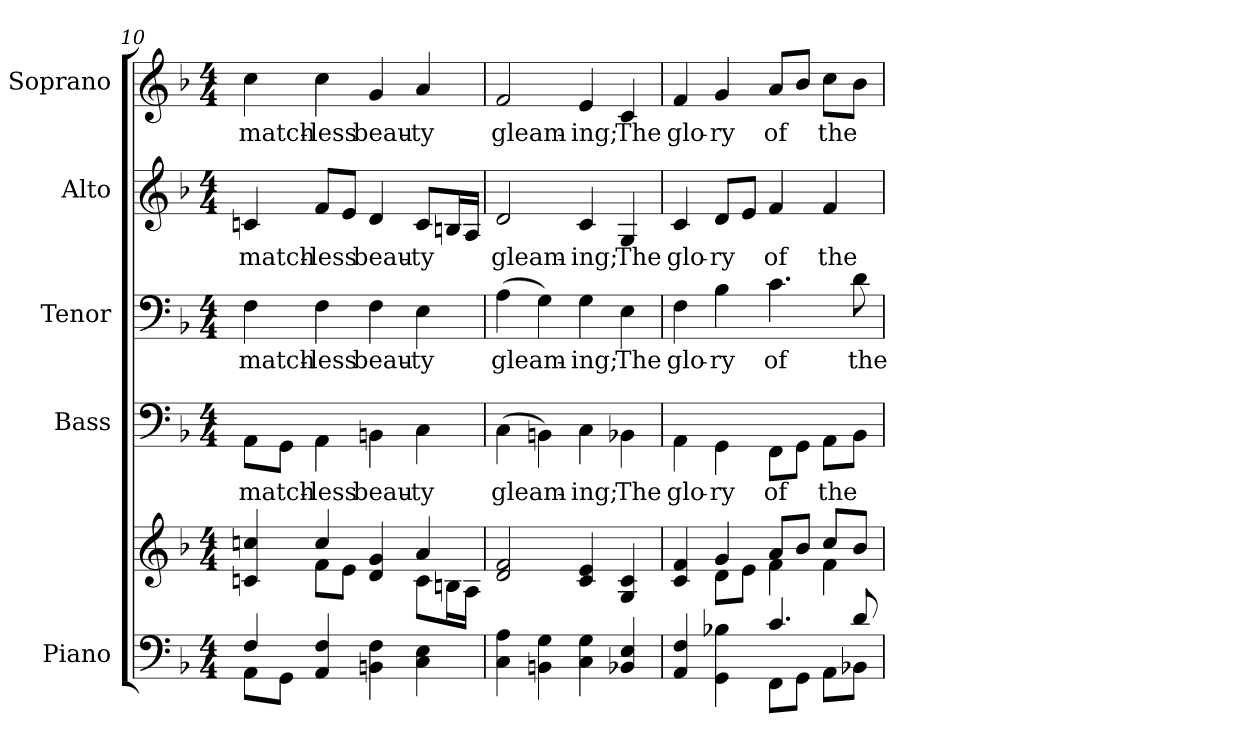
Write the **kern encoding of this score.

**kern	**kern	**kern	**text	**kern	**text	**kern	**text	**kern	**text
*part5	*part5	*part4	*part4	*part3	*part3	*part2	*part2	*part1	*part1
*staff6	*staff5	*staff4	*staff4	*staff3	*staff3	*staff2	*staff2	*staff1	*staff1
*I"Piano	*	*I"Bass	*	*I"Tenor	*	*I"Alto	*	*I"Soprano	*
*I'Pno.	*	*I'B.	*	*I'T.	*	*I'A.	*	*I'S.	*
!!LO:PB:g=z
*clefF4	*clefG2	*clefF4	*	*clefF4	*	*clefG2	*	*clefG2	*
*k[b-]	*k[b-]	*k[b-]	*	*k[b-]	*	*k[b-]	*	*k[b-]	*
*F:	*F:	*F:	*	*F:	*	*F:	*	*F:	*
*M4/4	*M4/4	*M4/4	*	*M4/4	*	*M4/4	*	*M4/4	*
=10	=10	=10	=10	=10	=10	=10	=10	=10	=10
*^	*^	*	*	*	*	*	*	*	*
!	!	!	!	!	!LO:LY:b:color=#000000	!	!	!	!	!	!
!	!	!	!	!	!	!	!LO:LY:b:color=#000000	!	!	!	!
!	!	!	!	!	!	!	!	!	!LO:LY:b:color=#000000	!	!
!	!	!	!	!	!	!	!	!	!	!	!LO:LY:b:color=#000000
4Fi/	8AAi\L	4cni/ 4ccni	4ryy	8AAi\L	match-	4Fi\	match-	4cni/	match-	4cci\	match-
.	8GGi\J	.	.	8GGi\J	.	.	.	.	.	.	.
!	!	!	!	!	!LO:LY:b:color=#000000	!	!	!	!	!	!
!	!	!	!	!	!	!	!LO:LY:b:color=#000000	!	!	!	!
!	!	!	!	!	!	!	!	!	!LO:LY:b:color=#000000	!	!
!	!	!	!	!	!	!	!	!	!	!	!LO:LY:b:color=#000000
4AAi/ 4Fi	4ryy	4cci/	8fi\L	4AAi\	-less	4Fi\	-less	8fi/L	-less	4cci\	-less
.	.	.	8ei\J	.	.	.	.	8ei/J	.	.	.
!	!	!	!	!	!LO:LY:b:color=#000000	!	!	!	!	!	!
!	!	!	!	!	!	!	!LO:LY:b:color=#000000	!	!	!	!
!	!	!	!	!	!	!	!	!	!LO:LY:b:color=#000000	!	!
!	!	!	!	!	!	!	!	!	!	!	!LO:LY:b:color=#000000
4BBni\ 4Fi	2ryy	4di/ 4gi	4ryy	4BBni\	beau-	4Fi\	beau-	4di/	beau-	4gi/	beau-
!	!	!	!	!	!LO:LY:b:color=#000000	!	!	!	!	!	!
!	!	!	!	!	!	!	!LO:LY:b:color=#000000	!	!	!	!
!	!	!	!	!	!	!	!	!	!LO:LY:b:color=#000000	!	!
!	!	!	!	!	!	!	!	!	!	!	!LO:LY:b:color=#000000
4Ci\ 4Ei	.	4ai/	8ci\L	4Ci\	-ty	4Ei\	-ty	8ci/L	-ty	4ai/	-ty
.	.	.	16Bni\L	.	.	.	.	16Bni/L	.	.	.
.	.	.	16Ai\JJ	.	.	.	.	16Ai/JJ	.	.	.
*v	*v	*	*	*	*	*	*	*	*	*	*
*	*v	*v	*	*	*	*	*	*	*	*
=11	=11	=11	=11	=11	=11	=11	=11	=11	=11
*	*^	*	*	*	*	*	*	*	*
!	!	!	!	!LO:LY:b:color=#000000	!	!	!	!	!	!
*	*v	*v	*	*	*	*	*	*	*	*
*	*^	*	*	*	*	*	*	*	*
!	!	!	!	!	!	!LO:LY:b:color=#000000	!	!	!	!
*	*v	*v	*	*	*	*	*	*	*	*
*	*^	*	*	*	*	*	*	*	*
!	!	!	!	!	!	!	!	!LO:LY:b:color=#000000	!	!
*	*v	*v	*	*	*	*	*	*	*	*
*	*^	*	*	*	*	*	*	*	*
!	!	!	!	!	!	!	!	!	!	!LO:LY:b:color=#000000
*	*v	*v	*	*	*	*	*	*	*	*
4Ci\ 4Ai	2di/ 2fi	(4Ci\	gleam-	(4Ai\	gleam-	2di/	gleam-	2fi/	gleam-
4BBni\ 4Gi	.	4BBni\)	.	4Gi\)	.	.	.	.	.
!	!	!	!LO:LY:b:color=#000000	!	!	!	!	!	!
!	!	!	!	!	!LO:LY:b:color=#000000	!	!	!	!
!	!	!	!	!	!	!	!LO:LY:b:color=#000000	!	!
!	!	!	!	!	!	!	!	!	!LO:LY:b:color=#000000
4Ci\ 4Gi	4ci/ 4ei	4Ci\	-ing;	4Gi\	-ing;	4ci/	-ing;	4ei/	-ing;
!	!	!	!LO:LY:b:color=#000000	!	!	!	!	!	!
!	!	!	!	!	!LO:LY:b:color=#000000	!	!	!	!
!	!	!	!	!	!	!	!LO:LY:b:color=#000000	!	!
!	!	!	!	!	!	!	!	!	!LO:LY:b:color=#000000
4BB-Xi/ 4Ei	4Gi/ 4ci	4BB-Xi\	The	4Ei\	The	4Gi/	The	4ci/	The
!!LO:PB:g=z
=12	=12	=12	=12	=12	=12	=12	=12	=12	=12
*^	*^	*	*	*	*	*	*	*	*
!	!	!	!	!	!LO:LY:b:color=#000000	!	!	!	!	!	!
!	!	!	!	!	!	!	!LO:LY:b:color=#000000	!	!	!	!
!	!	!	!	!	!	!	!	!	!LO:LY:b:color=#000000	!	!
!	!	!	!	!	!	!	!	!	!	!	!LO:LY:b:color=#000000
4AAi/ 4Fi	2ryy	4ci/ 4fi	4ryy	4AAi\	glo-	4Fi\	glo-	4ci/	glo-	4fi/	glo-
!	!	!	!	!	!LO:LY:b:color=#000000	!	!	!	!	!	!
!	!	!	!	!	!	!	!LO:LY:b:color=#000000	!	!	!	!
!	!	!	!	!	!	!	!	!	!LO:LY:b:color=#000000	!	!
!	!	!	!	!	!	!	!	!	!	!	!LO:LY:b:color=#000000
4GGi\ 4B-Xi	.	4gi/	8di\L	4GGi\	-ry	4B-i\	-ry	8di/L	-ry	4gi/	-ry
.	.	.	8ei\J	.	.	.	.	8ei/J	.	.	.
!	!	!	!	!	!LO:LY:b:color=#000000	!	!	!	!	!	!
!	!	!	!	!	!	!	!LO:LY:b:color=#000000	!	!	!	!
!	!	!	!	!	!	!	!	!	!LO:LY:b:color=#000000	!	!
!	!	!	!	!	!	!	!	!	!	!	!LO:LY:b:color=#000000
4.ci/	8FFi\L	8ai/L	4fi\	8FFi\L	of	4.ci\	of	4fi/	of	8ai/L	of
.	8GGi\J	8b-i/J	.	8GGi\J	.	.	.	.	.	8b-i/J	.
!	!	!	!	!	!LO:LY:b:color=#000000	!	!	!	!	!	!
!	!	!	!	!	!	!	!	!	!LO:LY:b:color=#000000	!	!
!	!	!	!	!	!	!	!	!	!	!	!LO:LY:b:color=#000000
.	8AAi\L	8cci/L	4fi\	8AAi\L	the	.	.	4fi/	the	8cci\L	the
!	!	!	!	!	!	!	!LO:LY:b:color=#000000	!	!	!	!
8di/	8BB-Xi\J	8b-i/J	.	8BB-i\J	.	8di\	the	.	.	8b-i\J	.
*v	*v	*	*	*	*	*	*	*	*	*	*
*	*v	*v	*	*	*	*	*	*	*	*
=	=	=	=	=	=	=	=	=	=
*-	*-	*-	*-	*-	*-	*-	*-	*-	*-
